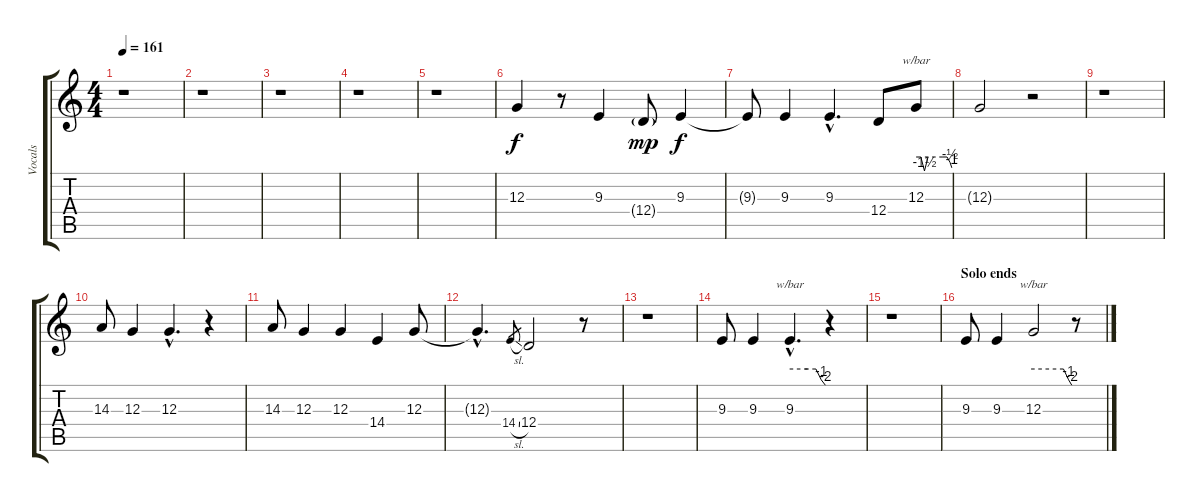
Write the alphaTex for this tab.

\track ("Vocals" "Vocals") {instrument viola}
\staff {score tabs}
\tuning (E4 B3 G3 D3 A2 E2) {hide}
\ts (4 4)
\tempo 161
\clef g2
\ks c
r.1{dy f} |
r.1 |
r.1 |
r.1 |
r.1 |
12.3.4{volume 15} r.8 9.3.4 12.4{g}.8{dy mp} 9.3.4{dy f} |
9.3{t}.8 9.3.4 9.3{hac}.4{d} 12.4.8 12.3.8{tbe (custom default 0 0 8 0 14 -6 20 0 45 0 52 0 57 -2 60 -4)} |
12.3{t}.2 r.2 |
r.1 |
14.3.8 12.3.4 12.3{hac}.4{d} r.4 |
14.3.8 12.3.4 12.3.4 14.4.4 12.3.8 |
12.3{hac t}.4{d} 14.4{sl}.8{gr} 12.4.2 r.8 |
r.1 |
9.3.8 9.3.4 9.3{hac}.4{d tbe (custom default 0 0 30 0 44 0 53 -4 60 -8)} r.4 |
r.1 |
\section ("" "Solo ends")
9.3.8 9.3.4 12.3.2{tbe (custom default 0 0 47 0 55 -4 60 -8)} r.8
